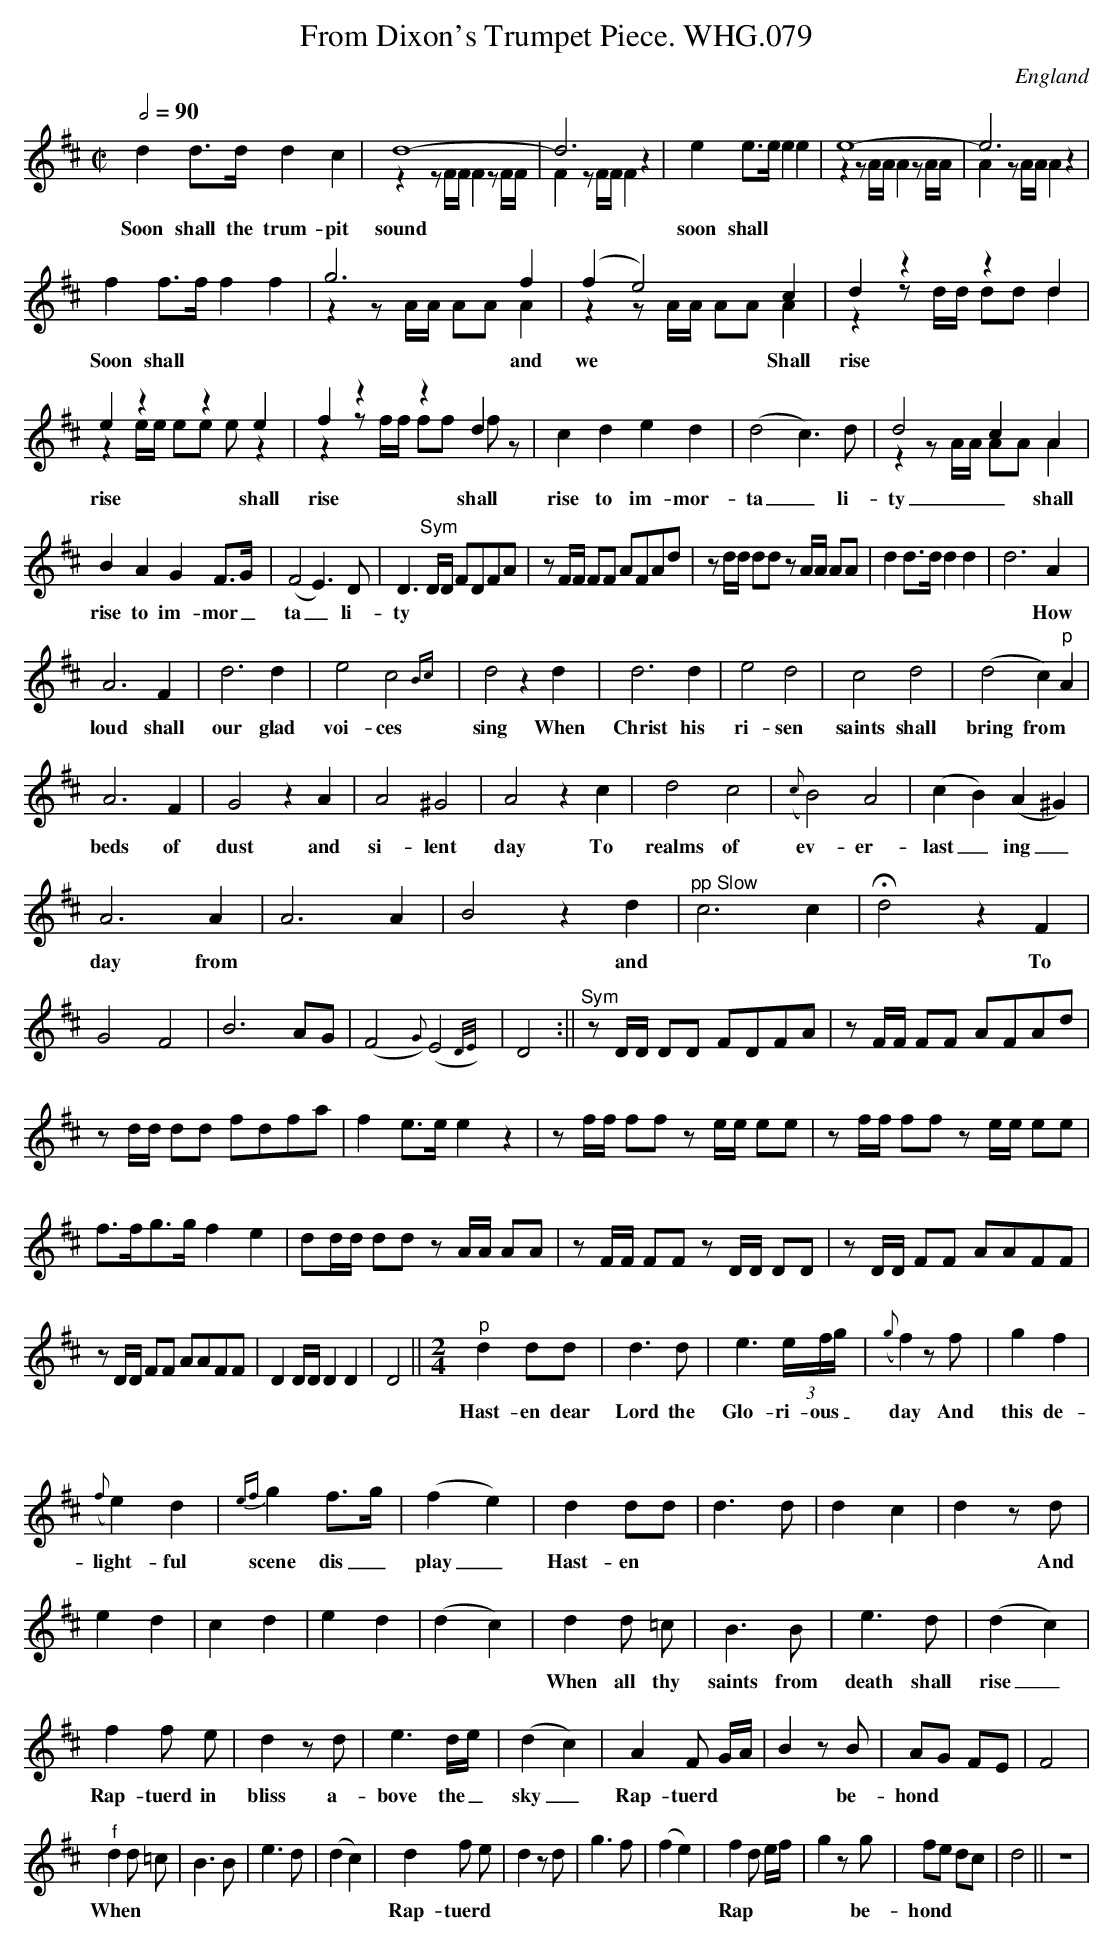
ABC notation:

X:1
T:From Dixon's Trumpet Piece. WHG.079
O:England
M:C|
L:1/8
Q:1/2=90
K:D major
d2d>d d2c2|d8-&z2zF/F/ F2zF/F/|d6z2&F2zF/F/ F2z2|\
w:Soon shall the trum-pit sound
e2e>e e2e2|e8-&z2zA/A/ A2zA/A/|e6z2&A2zA/A/ A2z2|
w:soon shall
f2f>f f2f2|g6f2&z2zA/A/ AAA2|\
w:Soon shall |* and
(f2e4)c2&z2zA/A/ AA A2|d2z2 z2d2&z2zd/d/ dd d2|
w:we * Shall rise * shall
e2z2 z2e2&z2e/e/ ee ez2|f2z2 z2d2&z2zf/f/ ff fz|\
w:rise shall rise shall
c2d2 e2d2|(d4 c3)d|d4 c2A2&z2zA/A/ AAA2|
w:rise to im-mor-ta_li-ty_ shall
B2A2 G2F>G|(F4 E3)D|D3"^Sym"D/D/ FDFA|\
w:rise to im-mor_ta_li-ty
zF/F/ FF AFAd|zd/d/ dd zA/A/ AA|\
d2d>d d2d2|d6 A2|
w:|*How
A6 F2|d6 d2|e4 c4{Bc}|d4 z2d2|\
w:loud shall our glad voi-ces sing When
d6 d2|e4 d4|c4 d4|(d4 c2)"^p"A2|
w:Christ his ri-sen saints shall bring from
A6 F2|G4 z2A2|A4 ^G4|A4 z2c2|\
w:beds of dust and si-lent day To
d4 c4|({c}B4) A4|(c2B2) (A2^G2)|
w:realms of ev-er-last_ing_
A6 A2|A6 A2|B4 z2d2|"^pp Slow"c6 c2|Hd4 z2F2|\
w:day from||*and ||*To
G4 F4|B6 AG|(F4{G}) (E4{D/E/})|D4:||\
"^Sym"zD/D/ DD FDFA|zF/F/ FF AFAd|
zd/d/ dd fdfa|f2e>e e2z2|\
zf/f/ ff ze/e/ ee|zf/f/ ff ze/e/ ee|
f>fg>g f2e2|dd/d/ dd zA/A/ AA|\
zF/F/ FF zD/D/ DD|zD/D/ FF AAFF|
zD/D/ FF AAFF|D2 D/D/ D2D2|D4||\
M:2/4
"^p"d2 dd|d3 d|e3 (3e/f/g/|({g}f2)zf|g2 f2|
w:Hast-en dear Lord the Glo-ri-ous_ day And this de-
({f}e2) d2|{ef}g2 f>g|(f2 e2)|\
w:light-ful scene dis_play_
d2 dd|d3 d|d2 c2|d2 zd|
w:Hast-en |||*And
e2 d2|c2 d2|e2 d2|(d2 c2)|\
d2 d =c|B3 B|e3 d|(d2 c2)|
w:When all thy saints from death shall rise_
f2 f e|d2 zd|e3 d/e/|(d2 c2)|\
w:Rap-tuerd in bliss a-bove the_ sky_
A2 F G/A/|B2 zB|AG FE|F4|
w:Rap-tuerd|*be-hond
"^f"d2 d =c|B3 B|e3 d|(d2 c2)|\
w:When
d2 f e|d2 zd|g3 f|(f2 e2)|\
w:Rap-tuerd
f2 d e/f/|g2 zg|fe dc|d4||z4|
w:Rap|*be-hond
